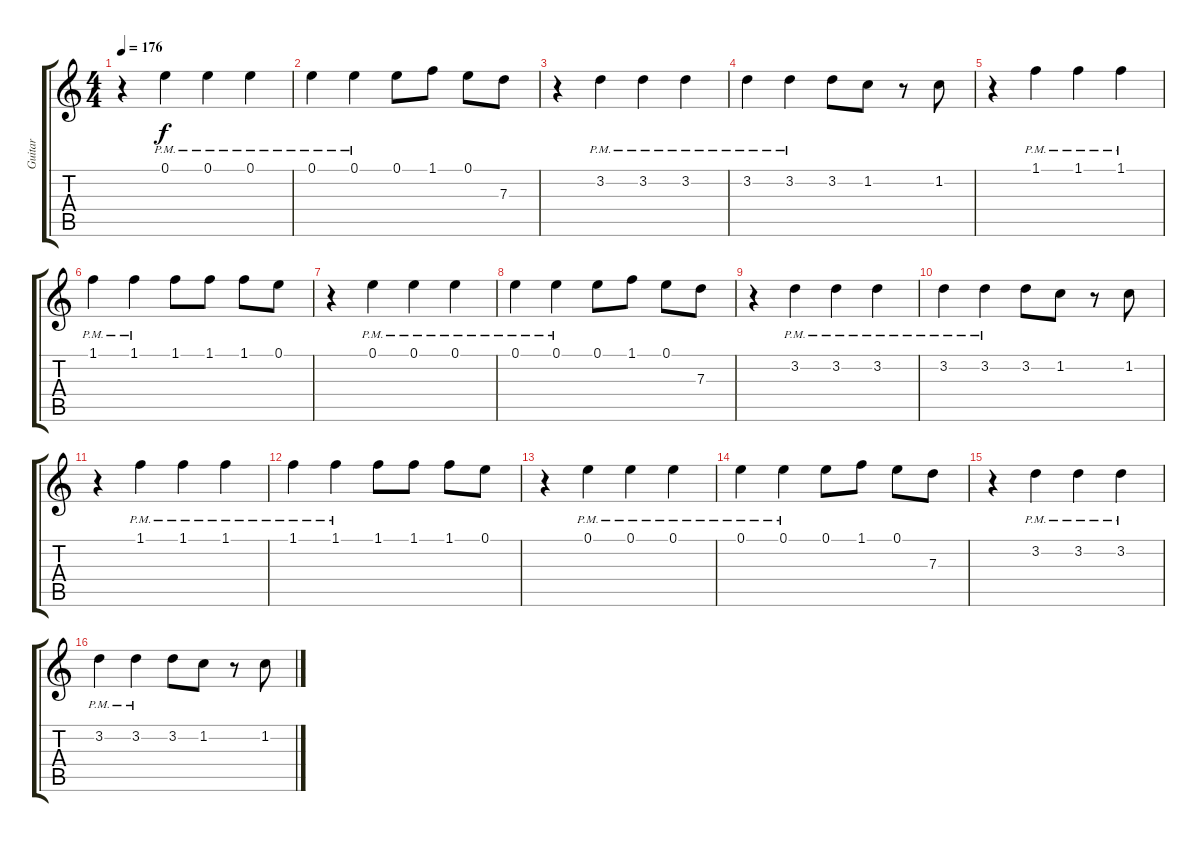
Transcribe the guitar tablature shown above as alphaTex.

\track ("Guitar" "Guitar") {instrument distortionguitar}
\staff {score tabs}
\tuning (E4 B3 G3 D3 A2 E2) {hide}
\ts (4 4)
\tempo 176
\clef g2
\ks c
r.4{dy f} 0.1{pm}.4 0.1{pm}.4 0.1{pm}.4 |
0.1{pm}.4 0.1{pm}.4 0.1.8 1.1.8 0.1.8 7.3.8 |
r.4 3.2{pm}.4 3.2{pm}.4 3.2{pm}.4 |
3.2{pm}.4 3.2{pm}.4 3.2.8 1.2.8 r.8 1.2.8 |
r.4 1.1{pm}.4 1.1{pm}.4 1.1{pm}.4 |
1.1{pm}.4 1.1{pm}.4 1.1.8 1.1.8 1.1.8 0.1.8 |
r.4 0.1{pm}.4 0.1{pm}.4 0.1{pm}.4 |
0.1{pm}.4 0.1{pm}.4 0.1.8 1.1.8 0.1.8 7.3.8 |
r.4 3.2{pm}.4 3.2{pm}.4 3.2{pm}.4 |
3.2{pm}.4 3.2{pm}.4 3.2.8 1.2.8 r.8 1.2.8 |
r.4 1.1{pm}.4 1.1{pm}.4 1.1{pm}.4 |
1.1{pm}.4 1.1{pm}.4 1.1.8 1.1.8 1.1.8 0.1.8 |
r.4 0.1{pm}.4 0.1{pm}.4 0.1{pm}.4 |
0.1{pm}.4 0.1{pm}.4 0.1.8 1.1.8 0.1.8 7.3.8 |
r.4 3.2{pm}.4 3.2{pm}.4 3.2{pm}.4 |
3.2{pm}.4 3.2{pm}.4 3.2.8 1.2.8 r.8 1.2.8
